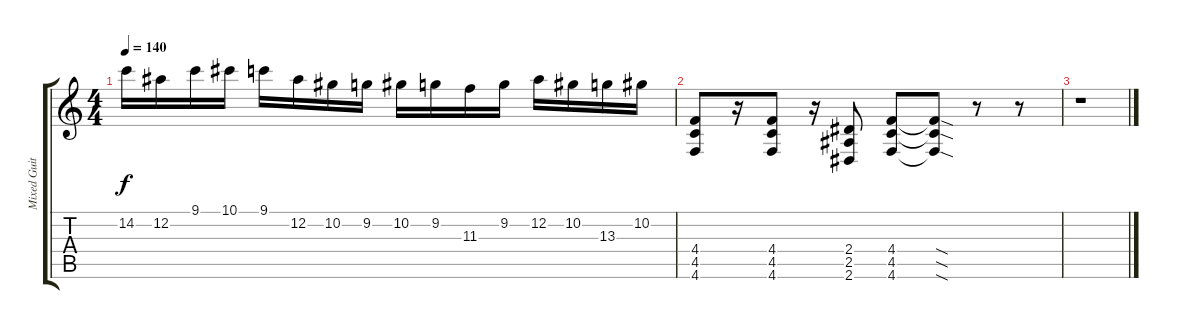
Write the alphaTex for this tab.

\track ("Mixed Guitar" "Mixed Guit") {instrument distortionguitar}
\staff {score tabs}
\tuning (Eb4 Bb3 Gb3 Db3 Ab2 Db2) {hide}
\ts (4 4)
\tempo 140
\clef g2
\ks c
14.2.16{dy f} 12.2.16 9.1.16 10.1.16 9.1.16 12.2.16 10.2.16 9.2.16 10.2.16 9.2.16 11.3.16 9.2.16 12.2.16 10.2.16 13.3.16 10.2.16 |
(4.4 4.5 4.6).8 r.16 (4.4 4.5 4.6).8 r.16 (2.4 2.5 2.6).8 (4.4 4.5 4.6).8 (4.4{sod t} 4.5{sod t} 4.6{sod t}).8 r.8 r.8 |
r.1
